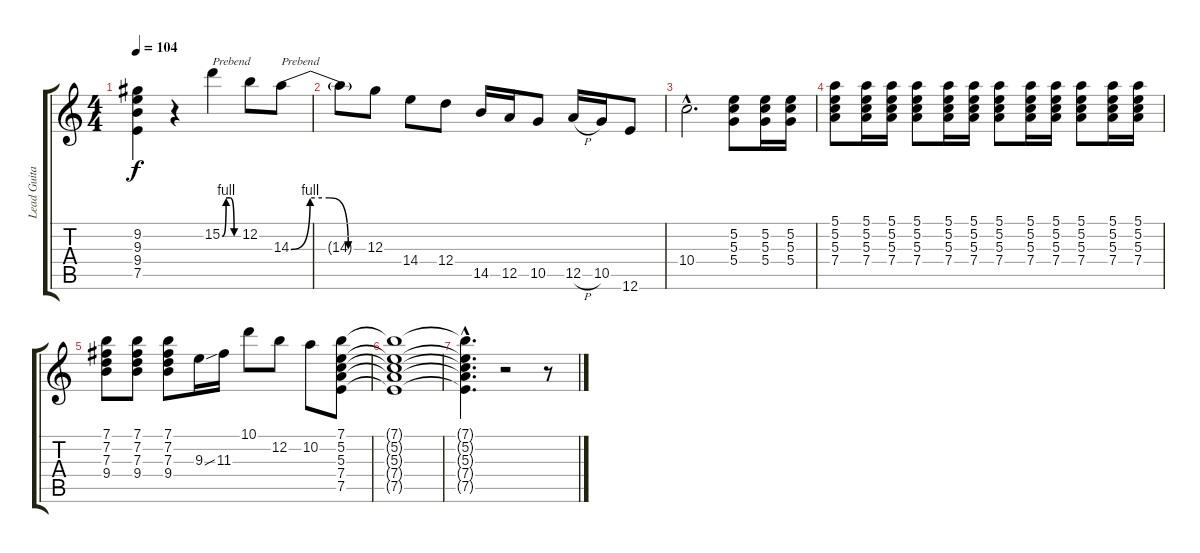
\track ("Lead Guitar" "Lead Guita") {instrument distortionguitar}
\staff {score tabs}
\tuning (E4 B3 G3 D3 A2 E2) {hide}
\ts (4 4)
\tempo 104
\clef g2
\ks c
(9.2 9.3 9.4 7.5).4{dy f} r.4 15.2{be (custom 0 0 15 4 30 4 45 0 60 0)}.4{txt "Prebend"} 12.2.8 14.3{be (custom 0 0 15 4 30 4 45 0 60 0)}.8{txt "Prebend"} |
14.3{t}.8 12.3.8 14.4.8 12.4.8 14.5.16 12.5.16 10.5.8 12.5{h}.16 10.5.16 12.6.8 |
10.4{hac}.2{d} (5.2 5.3 5.4).8 (5.2 5.3 5.4).16 (5.2 5.3 5.4).16 |
(5.1 5.2 5.3 7.4).8 (5.1 5.2 5.3 7.4).16 (5.1 5.2 5.3 7.4).16 (5.1 5.2 5.3 7.4).8 (5.1 5.2 5.3 7.4).16 (5.1 5.2 5.3 7.4).16 (5.1 5.2 5.3 7.4).8 (5.1 5.2 5.3 7.4).16 (5.1 5.2 5.3 7.4).16 (5.1 5.2 5.3 7.4).8 (5.1 5.2 5.3 7.4).16 (5.1 5.2 5.3 7.4).16 |
(7.1 7.2 7.3 9.4).8 (7.1 7.2 7.3 9.4).8 (7.1 7.2 7.3 9.4).8 9.3{ss}.16 11.3.16 10.1.8 12.2.8 10.2.8 (7.1 5.2 5.3 7.4 7.5).8 |
(7.1{t} 5.2{t} 5.3{t} 7.4{t} 7.5{t}).1 |
(7.1{hac t} 5.2{hac t} 5.3{hac t} 7.4{hac t} 7.5{hac t}).4{d} r.2 r.8
